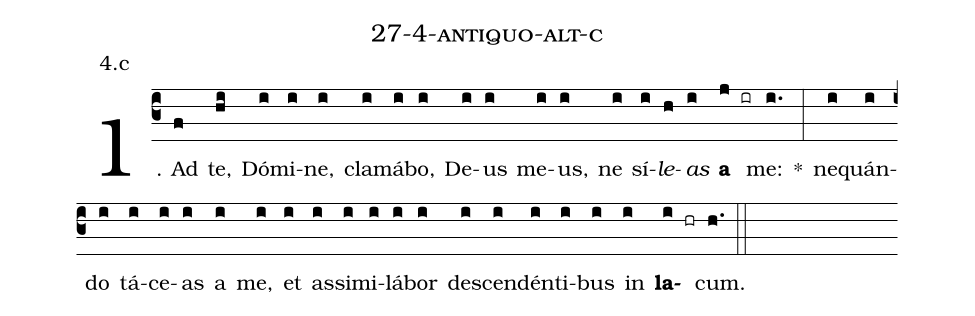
name: 27-4-antiquo-alt-c;
annotation: 4.c;
%%
(c3)1. Ad(f) te,(hi) Dó(i)mi(i)ne,(i) cla(i)má(i)bo,(i) De(i)us(i) me(i)us,(i) ne(i) sí(i)<i>le</i>(h)<i>as</i>(i) <b>a</b>(j ir) me:(i.) *(:) ne(i)quán(i)do(i) tá(i)ce(i)as(i) a(i) me,(i) et(i) as(i)si(i)mi(i)lá(i)bor(i) de(i)scen(i)dén(i)ti(i)bus(i) in(i) <b>la</b>(i hr)cum.(h.) (::)
